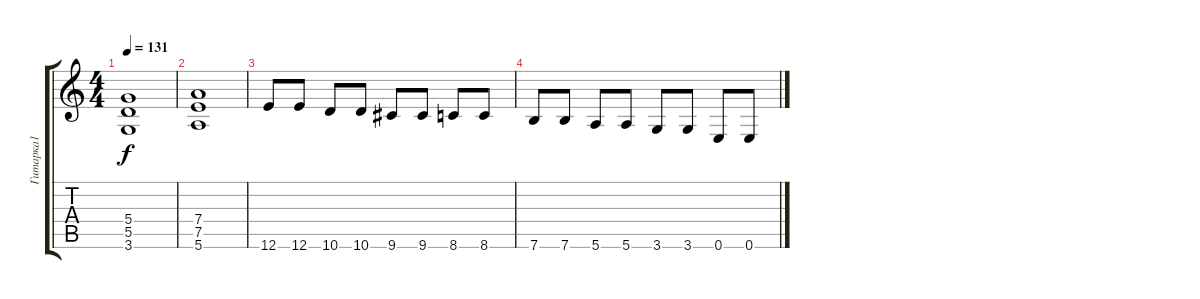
\track ("Гитарка1" "Гитарка1") {instrument distortionguitar}
\staff {score tabs}
\tuning (E4 B3 G3 D3 A2 E2) {hide}
\ts (4 4)
\tempo 131
\clef g2
\ks c
(5.4 5.5 3.6).1{dy f volume 13 instrument distortionguitar} |
(7.4 7.5 5.6).1 |
12.6.8 12.6.8 10.6.8 10.6.8 9.6.8 9.6.8 8.6.8 8.6.8 |
7.6.8 7.6.8 5.6.8 5.6.8 3.6.8 3.6.8 0.6.8 0.6.8
